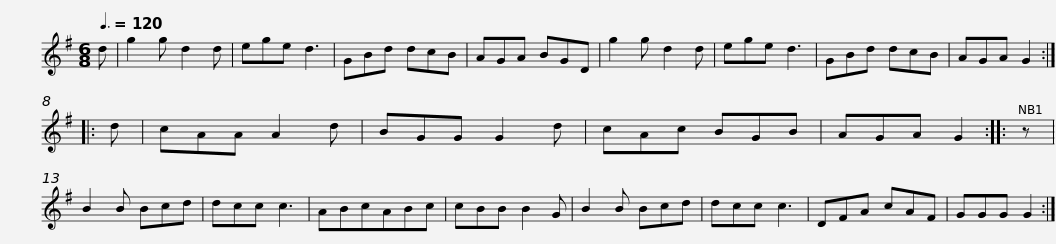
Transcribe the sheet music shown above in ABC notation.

X:1
L:1/8
Q:3/8=120
M:6/8
I:linebreak $
K:G
V:1 treble
V:1
 d | g2 g d2 d | ege d3 | GBd dcB | AGA BGD | %5
 g2 g d2 d | ege d3 | GBd dcB | AGA G2 :: d |$ %10
 cAA A2 d | BGG G2 d | cAc BGB | AGA G2 :: z | %15
 B2 B Bcd | dcc c3 | ABcABc | cBB B2 G |$ B2 B Bcd | %20
 dcc c3 | DFA cAF | GGG G2 :| %23
